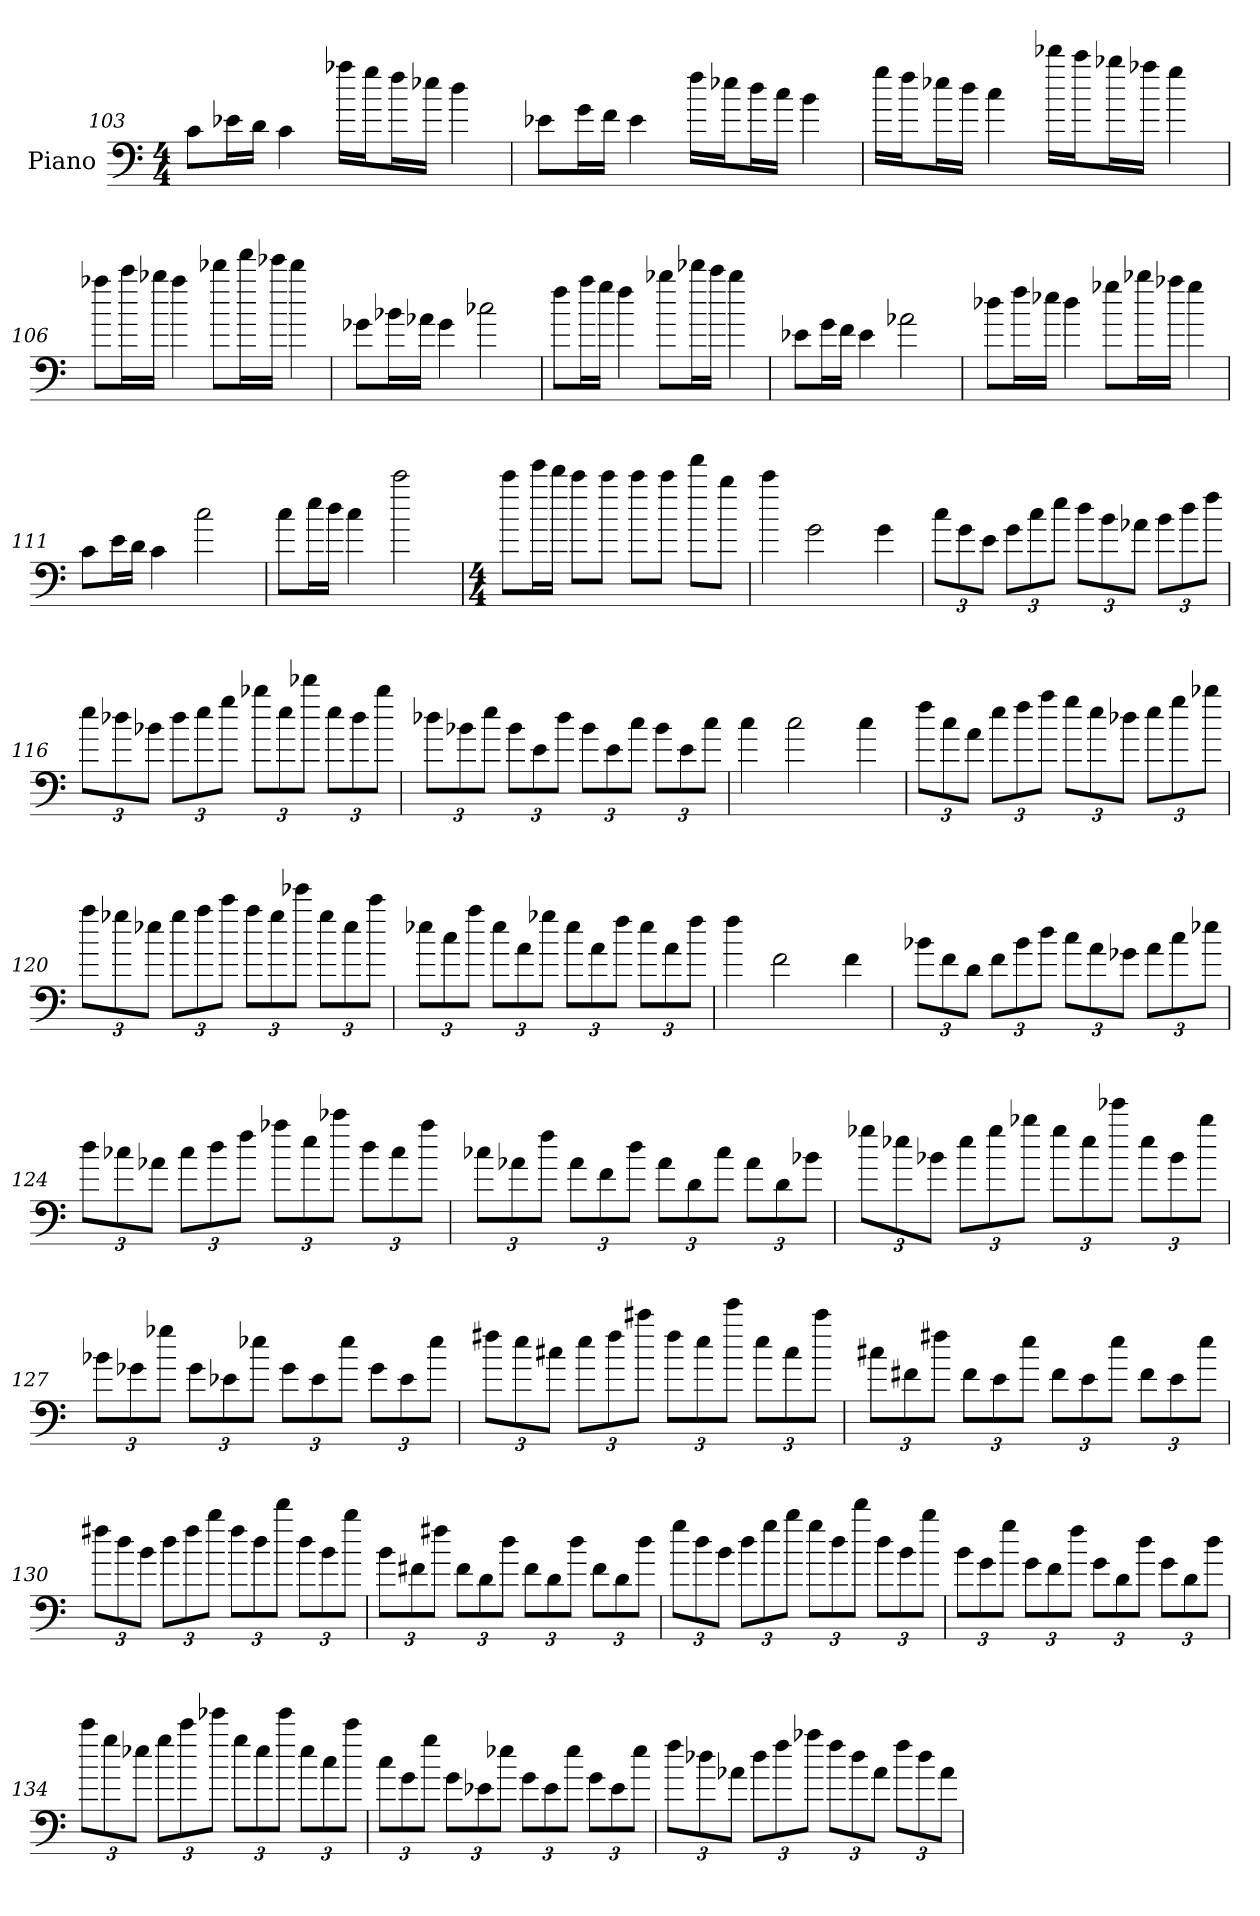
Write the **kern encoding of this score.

**kern
*part1
*staff1
*I"Piano
*I'Pno
*clefF4
*k[]
*C:
*M4/4
=103
8c\L
16e-X\L
16d\JJ
4c
16aa-X\LL
16gg\J
16ff\L
16ee-X\JJ
4dd
=104
8e-X\L
16g\L
16f\JJ
4e-
16ff\LL
16ee-X\J
16dd\L
16cc\JJ
4b
=105
16gg\LL
16ff\J
16ee-X\L
16dd\JJ
4cc
16ddd-X\LL
16ccc\J
16bb-X\L
16aa-X\JJ
4gg
=106
8aa-X\L
16ccc\L
16bb-X\JJ
4aa-
8ddd-X\L
16fff\L
16eee-X\JJ
4ddd-
=107
8g-X\L
16b-X\L
16a-X\JJ
4g-
2cc-X
=108
8ff\L
16aa\L
16gg\JJ
4ff
8bb-X\L
16ddd-X\L
16ccc\JJ
4bb-
=109
8e-X\L
16g\L
16f\JJ
4e-
2a-X
=110
8dd-X\L
16ff\L
16ee-X\JJ
4dd-
8gg-X\L
16bb-X\L
16aa-X\JJ
4gg-
=111
8c\L
16e\L
16d\JJ
4c
2cc
=112
8cc\L
16ee\L
16dd\JJ
4cc
2ccc
=113
*M4/4
8ccc\L
16eee\L
16ddd\JJ
8ccc\L
8ccc\J
8ccc\L
8ccc\J
8fff\L
8bb\J
=114
4ccc
2g
4g
=115
12cc\L
12g\
12e\J
12g\L
12cc\
12ee\J
12dd\L
12b\
12a-X\J
12b\L
12dd\
12ff\J
=116
12ee\L
12dd-X\
12b-X\J
12dd-\L
12ee\
12gg\J
12bb-X\L
12ee\
12ddd-X\J
12ee\L
12dd-\
12bb-\J
=117
12dd-X\L
12b-X\
12ee\J
12b-\L
12e\
12dd-\J
12b-\L
12e\
12cc\J
12b-\L
12e\
12cc\J
=118
4cc
2cc
4cc
=119
12ff\L
12cc\
12a\J
12ee\L
12ff\
12aa\J
12gg\L
12ee\
12dd-X\J
12ee\L
12gg\
12bb-X\J
=120
12aa\L
12gg-X\
12ee-X\J
12gg-\L
12aa\
12ccc\J
12aa\L
12gg-\
12eee-X\J
12gg-\L
12ee-\
12ccc\J
=121
12ee-X\L
12cc\
12aa\J
12ee-\L
12a\
12gg-X\J
12ee-\L
12a\
12ff\J
12ee-\L
12a\
12ff\J
=122
4ff
2f
4f
=123
12b-X\L
12f\
12d\J
12f\L
12b-\
12dd\J
12cc\L
12a\
12g-X\J
12a\L
12cc\
12ee-X\J
=124
12dd\L
12cc-X\
12a-X\J
12cc-\L
12dd\
12ff\J
12aa-X\L
12ee\
12ccc-X\J
12dd\L
12cc-\
12aa-\J
=125
12cc-X\L
12a-X\
12ff\J
12a-\L
12f\
12dd\J
12a-\L
12d\
12cc-\J
12a-\L
12d\
12b-X\J
=126
12gg-X\L
12ee-X\
12b-X\J
12ee-\L
12gg-\
12bb-X\J
12gg-\L
12ee-\
12eee-X\J
12ee-\L
12b-\
12bb-\J
=127
12b-X\L
12g-X\
12gg-X\J
12g-\L
12e-X\
12ee-X\J
12g-\L
12e-\
12ee-\J
12g-\L
12e-\
12ee-\J
=128
12ff#X\L
12ee\
12cc#X\J
12ee\L
12ff#\
12ccc#X\J
12ff#\L
12ee\
12eee\J
12ee\L
12cc#\
12ccc#\J
=129
12cc#X\L
12f#X\
12ff#X\J
12f#\L
12e\
12ee\J
12f#\L
12e\
12ee\J
12f#\L
12e\
12ee\J
=130
12ff#X\L
12dd\
12b\J
12dd\L
12ff#\
12bb\J
12ff#\L
12dd\
12ddd\J
12dd\L
12b\
12bb\J
=131
12b\L
12f#X\
12ff#X\J
12f#\L
12d\
12dd\J
12f#\L
12d\
12dd\J
12f#\L
12d\
12dd\J
=132
12gg\L
12dd\
12b\J
12dd\L
12gg\
12bb\J
12gg\L
12dd\
12ddd\J
12dd\L
12b\
12bb\J
=133
12b\L
12g\
12gg\J
12g\L
12f\
12ff\J
12g\L
12d\
12dd\J
12g\L
12d\
12dd\J
=134
12ccc\L
12gg\
12ee-X\J
12gg\L
12ccc\
12eee-X\J
12gg\L
12ee-\
12eee-\J
12ee-\L
12cc\
12ccc\J
=135
12cc\L
12g\
12gg\J
12g\L
12e-X\
12ee-X\J
12g\L
12e-\
12ee-\J
12g\L
12e-\
12ee-\J
=136
12ff\L
12dd-X\
12a-X\J
12dd-\L
12ff\
12aa-X\J
12ff\L
12dd-\
12a-\J
12ff\L
12dd-\
12a-\J
=
*-
